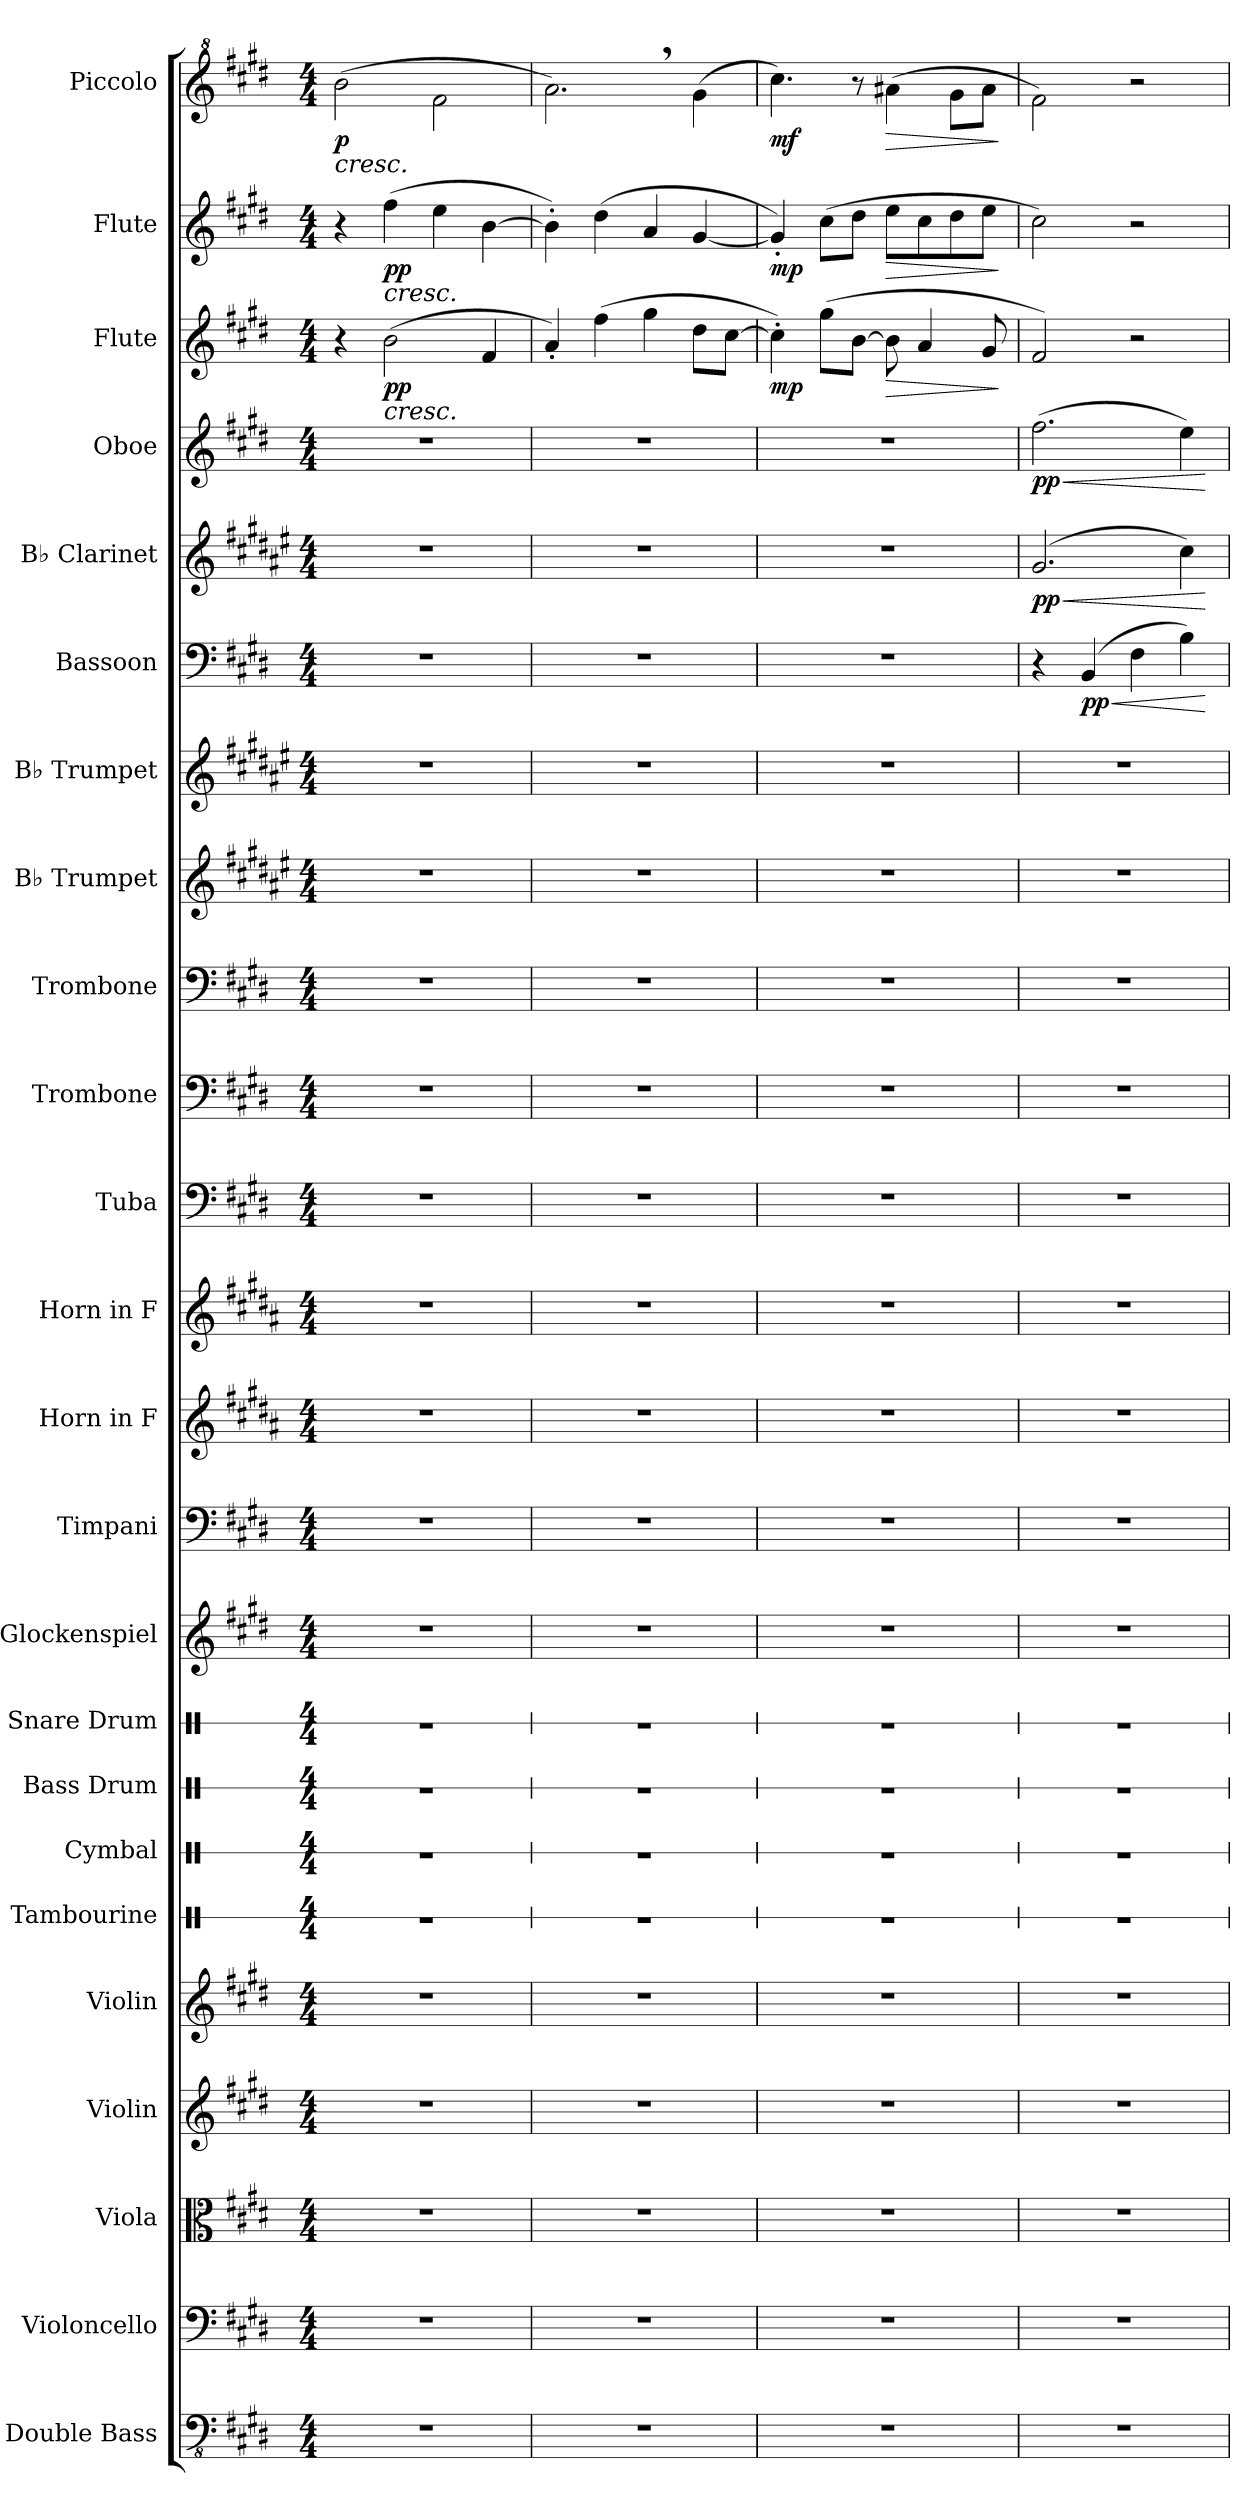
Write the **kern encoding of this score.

**kern	**kern	**kern	**kern	**kern	**kern	**kern	**kern	**kern	**kern	**kern	**kern	**kern	**kern	**kern	**kern	**kern	**kern	**kern	**dynam	**kern	**dynam	**kern	**dynam	**kern	**dynam	**kern	**dynam	**kern	**dynam
*part24	*part23	*part22	*part21	*part20	*part19	*part18	*part17	*part16	*part15	*part14	*part13	*part12	*part11	*part10	*part9	*part8	*part7	*part6	*part6	*part5	*part5	*part4	*part4	*part3	*part3	*part2	*part2	*part1	*part1
*staff24	*staff23	*staff22	*staff21	*staff20	*staff19	*staff18	*staff17	*staff16	*staff15	*staff14	*staff13	*staff12	*staff11	*staff10	*staff9	*staff8	*staff7	*staff6	*staff6	*staff5	*staff5	*staff4	*staff4	*staff3	*staff3	*staff2	*staff2	*staff1	*staff1
*I"Double Bass	*I"Violoncello	*I"Viola	*I"Violin	*I"Violin	*I"Tambourine	*I"Cymbal	*I"Bass Drum	*I"Snare Drum	*I"Glockenspiel	*I"Timpani	*I"Horn in F	*I"Horn in F	*I"Tuba	*I"Trombone	*I"Trombone	*I"B♭ Trumpet	*I"B♭ Trumpet	*I"Bassoon	*	*I"B♭ Clarinet	*	*I"Oboe	*	*I"Flute	*	*I"Flute	*	*I"Piccolo	*
*I'Db.	*I'Vc.	*I'Vla.	*I'Vln.	*I'Vln.	*I'Tamb.	*I'Cym.	*I'B. Dr.	*I'Sn. Dr.	*I'Glk.	*I'Timp.	*	*	*I'Tba.	*I'Tbn.	*I'Tbn.	*I'B♭ Tpt.	*I'B♭ Tpt.	*I'Bsn.	*	*I'B♭ Cl.	*	*I'Ob.	*	*I'Fl.	*	*I'Fl.	*	*I'Picc.	*
*	*	*	*	*	*stria1	*stria1	*stria1	*stria1	*	*	*	*	*	*	*	*	*	*	*	*	*	*	*	*	*	*	*	*	*
*clefFv4	*clefF4	*clefC3	*clefG2	*clefG2	*clefX	*clefX	*clefX	*clefX	*clefG2	*clefF4	*clefG2	*clefG2	*clefF4	*clefF4	*clefF4	*clefG2	*clefG2	*clefF4	*	*clefG2	*	*clefG2	*	*clefG2	*	*clefG2	*	*clefG^2	*
*ITrd7c12	*	*	*	*	*	*	*	*	*ITrd-14c-24	*	*ITrd4c7	*ITrd4c7	*	*	*	*ITrd1c2	*ITrd1c2	*	*	*ITrd1c2	*	*	*	*	*	*	*	*ITrd-7c-12	*
*k[f#c#g#d#]	*k[f#c#g#d#]	*k[f#c#g#d#]	*k[f#c#g#d#]	*k[f#c#g#d#]	*k[]	*k[]	*k[]	*k[]	*k[f#c#g#d#]	*k[f#c#g#d#]	*k[f#c#g#d#]	*k[f#c#g#d#]	*k[f#c#g#d#]	*k[f#c#g#d#]	*k[f#c#g#d#]	*k[f#c#g#d#]	*k[f#c#g#d#]	*k[f#c#g#d#]	*	*k[f#c#g#d#]	*	*k[f#c#g#d#]	*	*k[f#c#g#d#]	*	*k[f#c#g#d#]	*	*k[f#c#g#d#]	*
*M4/4	*M4/4	*M4/4	*M4/4	*M4/4	*M4/4	*M4/4	*M4/4	*M4/4	*M4/4	*M4/4	*M4/4	*M4/4	*M4/4	*M4/4	*M4/4	*M4/4	*M4/4	*M4/4	*	*M4/4	*	*M4/4	*	*M4/4	*	*M4/4	*	*M4/4	*
*MM78	*MM78	*MM78	*MM78	*MM78	*MM78	*MM78	*MM78	*MM78	*MM78	*MM78	*MM78	*MM78	*MM78	*MM78	*MM78	*MM78	*MM78	*MM78	*	*MM78	*	*MM78	*	*MM78	*	*MM78	*	*MM78	*
=1	=1	=1	=1	=1	=1	=1	=1	=1	=1	=1	=1	=1	=1	=1	=1	=1	=1	=1	=1	=1	=1	=1	=1	=1	=1	=1	=1	=1	=1
!	!	!	!	!	!	!	!	!	!	!	!	!	!	!	!	!	!	!	!	!	!	!	!	!	!	!	!	!LO:TX:b:i:t=cresc.	!
!	!	!	!	!	!	!	!	!	!	!	!	!	!	!	!	!	!	!	!	!	!	!	!	!	!	!	!	!	!LO:DY:b
1r	1r	1r	1r	1r	1r	1r	1r	1r	1r	1r	1r	1r	1r	1r	1r	1r	1r	1r	.	1r	.	1r	.	4r	.	4r	.	(>2bbb\	p
!	!	!	!	!	!	!	!	!	!	!	!	!	!	!	!	!	!	!	!	!	!	!	!	!	!	!LO:TX:b:i:t=cresc.	!	!	!
!	!	!	!	!	!	!	!	!	!	!	!	!	!	!	!	!	!	!	!	!	!	!	!	!LO:TX:b:i:t=cresc.	!	!	!	!	!
!	!	!	!	!	!	!	!	!	!	!	!	!	!	!	!	!	!	!	!	!	!	!	!	!	!LO:DY:b	!	!LO:DY:b	!	!
.	.	.	.	.	.	.	.	.	.	.	.	.	.	.	.	.	.	.	.	.	.	.	.	(>2b\	pp	(>4ff#\	pp	.	.
.	.	.	.	.	.	.	.	.	.	.	.	.	.	.	.	.	.	.	.	.	.	.	.	.	.	4ee\	.	2fff#\	.
.	.	.	.	.	.	.	.	.	.	.	.	.	.	.	.	.	.	.	.	.	.	.	.	4f#/	.	[4b\	.	.	.
=2	=2	=2	=2	=2	=2	=2	=2	=2	=2	=2	=2	=2	=2	=2	=2	=2	=2	=2	=2	=2	=2	=2	=2	=2	=2	=2	=2	=2	=2
1r	1r	1r	1r	1r	1r	1r	1r	1r	1r	1r	1r	1r	1r	1r	1r	1r	1r	1r	.	1r	.	1r	.	4a'/)	.	4b'\])	.	2.aaa,\)	.
.	.	.	.	.	.	.	.	.	.	.	.	.	.	.	.	.	.	.	.	.	.	.	.	(>4ff#\	.	(>4dd#\	.	.	.
.	.	.	.	.	.	.	.	.	.	.	.	.	.	.	.	.	.	.	.	.	.	.	.	4gg#\	.	4a/	.	.	.
.	.	.	.	.	.	.	.	.	.	.	.	.	.	.	.	.	.	.	.	.	.	.	.	8dd#\L	.	[4g#/	.	(>4ggg#\	.
.	.	.	.	.	.	.	.	.	.	.	.	.	.	.	.	.	.	.	.	.	.	.	.	[8cc#\J	.	.	.	.	.
=3	=3	=3	=3	=3	=3	=3	=3	=3	=3	=3	=3	=3	=3	=3	=3	=3	=3	=3	=3	=3	=3	=3	=3	=3	=3	=3	=3	=3	=3
!	!	!	!	!	!	!	!	!	!	!	!	!	!	!	!	!	!	!	!	!	!	!	!	!	!LO:DY:b	!	!LO:DY:b	!	!LO:DY:b
1r	1r	1r	1r	1r	1r	1r	1r	1r	1r	1r	1r	1r	1r	1r	1r	1r	1r	1r	.	1r	.	1r	.	4cc#'\])	mp	4g#'/])	mp	4.cccc#\)	mf
.	.	.	.	.	.	.	.	.	.	.	.	.	.	.	.	.	.	.	.	.	.	.	.	(>8gg#\L	.	(>8cc#\L	.	.	.
.	.	.	.	.	.	.	.	.	.	.	.	.	.	.	.	.	.	.	.	.	.	.	.	[8b\J	.	8dd#\J	.	8r	.
!	!	!	!	!	!	!	!	!	!	!	!	!	!	!	!	!	!	!	!	!	!	!	!	!	!LO:HP:b	!	!LO:HP:b	!	!LO:HP:b
.	.	.	.	.	.	.	.	.	.	.	.	.	.	.	.	.	.	.	.	.	.	.	.	8b\]	>	8ee\L	>	(>4aaa#X\	>
.	.	.	.	.	.	.	.	.	.	.	.	.	.	.	.	.	.	.	.	.	.	.	.	4a/	.	8cc#\	.	.	.
.	.	.	.	.	.	.	.	.	.	.	.	.	.	.	.	.	.	.	.	.	.	.	.	.	.	8dd#\	.	8ggg#\L	.
.	.	.	.	.	.	.	.	.	.	.	.	.	.	.	.	.	.	.	.	.	.	.	.	8g#/	.	8ee\J	.	8aaa#\J	.
.	.	.	.	.	.	.	.	.	.	.	.	.	.	.	.	.	.	.	.	.	.	.	.	.	]	.	]	.	]
=4	=4	=4	=4	=4	=4	=4	=4	=4	=4	=4	=4	=4	=4	=4	=4	=4	=4	=4	=4	=4	=4	=4	=4	=4	=4	=4	=4	=4	=4
!	!	!	!	!	!	!	!	!	!	!	!	!	!	!	!	!	!	!	!	!	!LO:HP:b	!	!LO:HP:b	!	!	!	!	!	!
!	!	!	!	!	!	!	!	!	!	!	!	!	!	!	!	!	!	!	!	!	!LO:DY:n=1:b	!	!LO:DY:n=1:b	!	!	!	!	!	!
1r	1r	1r	1r	1r	1r	1r	1r	1r	1r	1r	1r	1r	1r	1r	1r	1r	1r	4r	.	(>2.f#/	< pp	(>2.ff#\	< pp	2f#/)	.	2cc#\)	.	2fff#\)	.
!	!	!	!	!	!	!	!	!	!	!	!	!	!	!	!	!	!	!	!LO:HP:b	!	!	!	!	!	!	!	!	!	!
!	!	!	!	!	!	!	!	!	!	!	!	!	!	!	!	!	!	!	!LO:DY:n=1:b	!	!	!	!	!	!	!	!	!	!
.	.	.	.	.	.	.	.	.	.	.	.	.	.	.	.	.	.	(>4BB/	< pp	.	.	.	.	.	.	.	.	.	.
.	.	.	.	.	.	.	.	.	.	.	.	.	.	.	.	.	.	4F#\	.	.	.	.	.	2r	.	2r	.	2r	.
.	.	.	.	.	.	.	.	.	.	.	.	.	.	.	.	.	.	4B\)	.	4b\)	.	4ee\)	.	.	.	.	.	.	.
.	.	.	.	.	.	.	.	.	.	.	.	.	.	.	.	.	.	.	[	.	[	.	[	.	.	.	.	.	.
=	=	=	=	=	=	=	=	=	=	=	=	=	=	=	=	=	=	=	=	=	=	=	=	=	=	=	=	=	=
*-	*-	*-	*-	*-	*-	*-	*-	*-	*-	*-	*-	*-	*-	*-	*-	*-	*-	*-	*-	*-	*-	*-	*-	*-	*-	*-	*-	*-	*-
